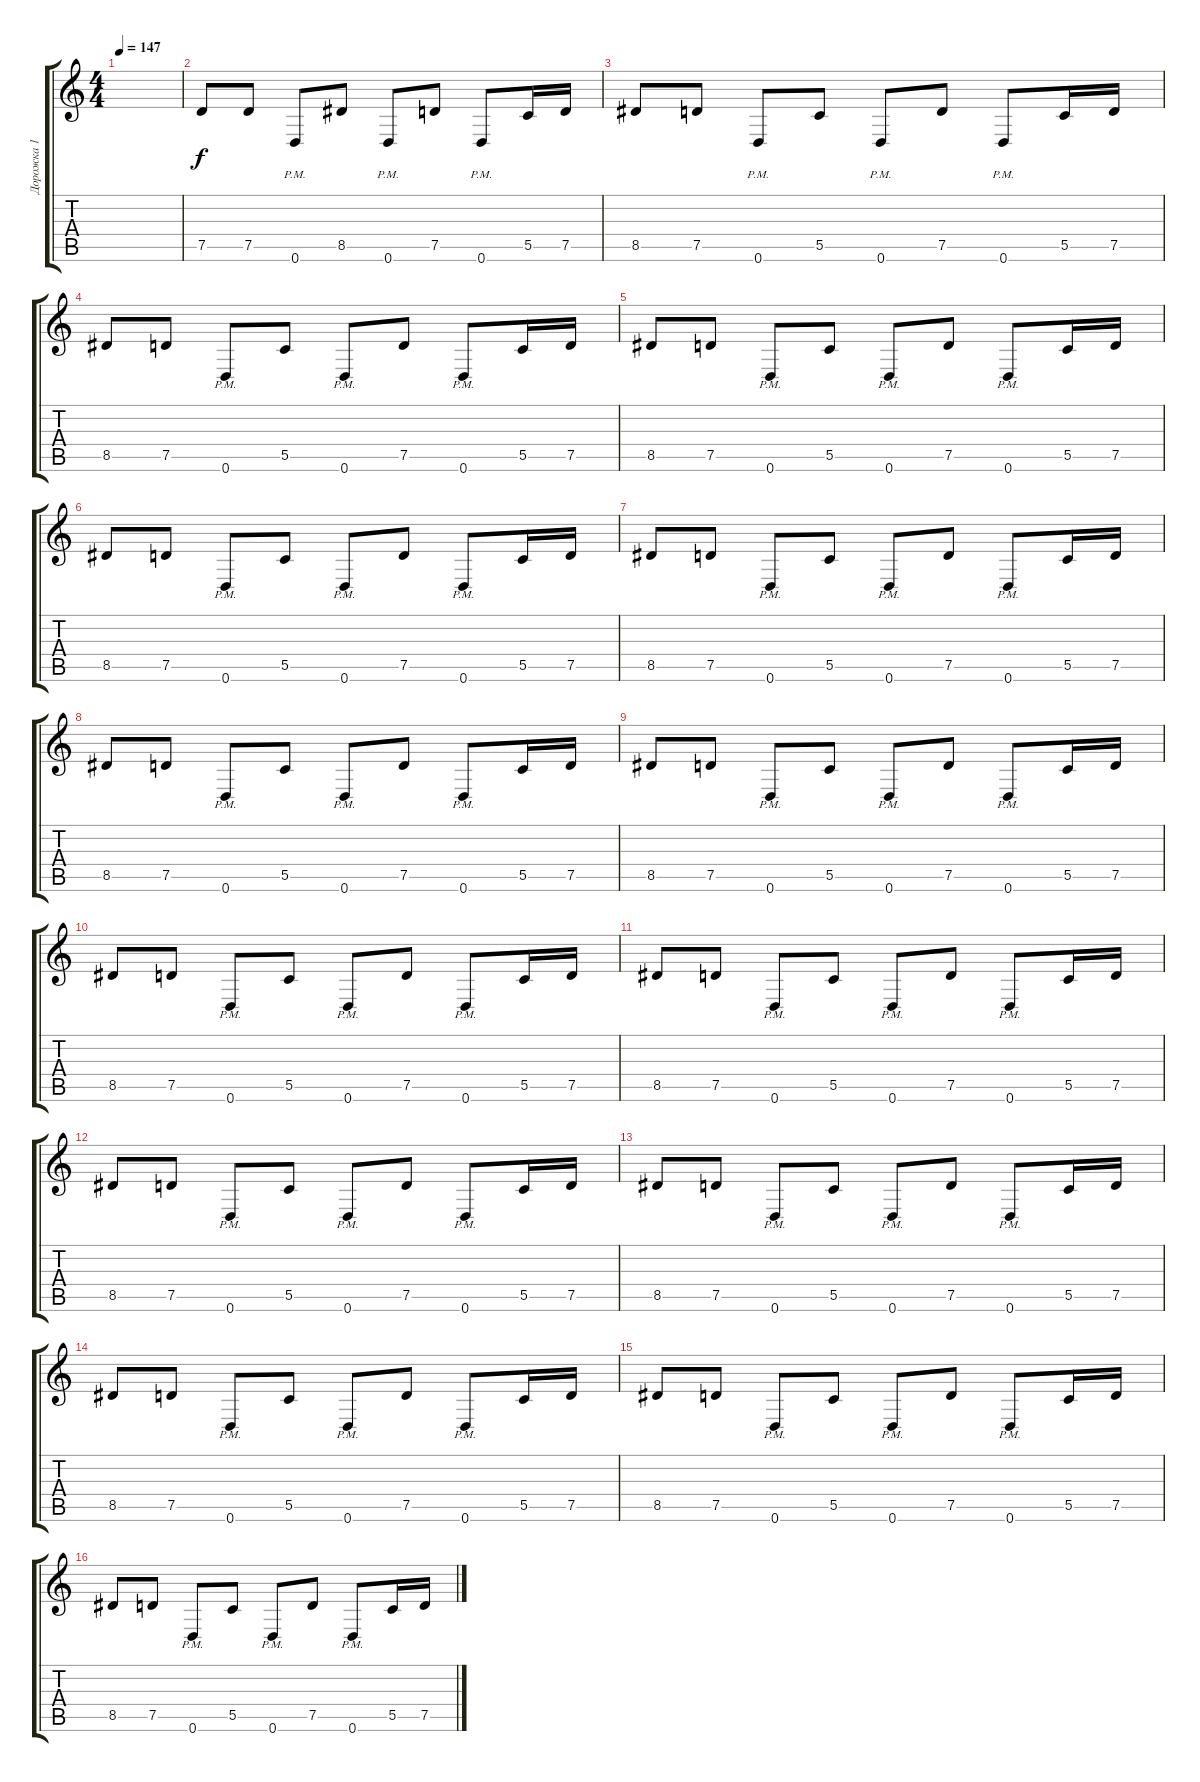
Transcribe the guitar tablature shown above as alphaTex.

\track ("Дорожка 1" "Дорожка 1") {instrument distortionguitar}
\staff {score tabs}
\tuning (D4 A3 F3 C3 G2 D2) {hide}
\ts (4 4)
\tempo 147
\clef g2
\ks c
|
7.5.8 7.5.8 0.6{pm}.8 8.5.8 0.6{pm}.8 7.5.8 0.6{pm}.8 5.5.16 7.5.16 |
8.5.8 7.5.8 0.6{pm}.8 5.5.8 0.6{pm}.8 7.5.8 0.6{pm}.8 5.5.16 7.5.16 |
8.5.8 7.5.8 0.6{pm}.8 5.5.8 0.6{pm}.8 7.5.8 0.6{pm}.8 5.5.16 7.5.16 |
8.5.8 7.5.8 0.6{pm}.8 5.5.8 0.6{pm}.8 7.5.8 0.6{pm}.8 5.5.16 7.5.16 |
8.5.8 7.5.8 0.6{pm}.8 5.5.8 0.6{pm}.8 7.5.8 0.6{pm}.8 5.5.16 7.5.16 |
8.5.8 7.5.8 0.6{pm}.8 5.5.8 0.6{pm}.8 7.5.8 0.6{pm}.8 5.5.16 7.5.16 |
8.5.8 7.5.8 0.6{pm}.8 5.5.8 0.6{pm}.8 7.5.8 0.6{pm}.8 5.5.16 7.5.16 |
8.5.8 7.5.8 0.6{pm}.8 5.5.8 0.6{pm}.8 7.5.8 0.6{pm}.8 5.5.16 7.5.16 |
8.5.8 7.5.8 0.6{pm}.8 5.5.8 0.6{pm}.8 7.5.8 0.6{pm}.8 5.5.16 7.5.16 |
8.5.8 7.5.8 0.6{pm}.8 5.5.8 0.6{pm}.8 7.5.8 0.6{pm}.8 5.5.16 7.5.16 |
8.5.8 7.5.8 0.6{pm}.8 5.5.8 0.6{pm}.8 7.5.8 0.6{pm}.8 5.5.16 7.5.16 |
8.5.8 7.5.8 0.6{pm}.8 5.5.8 0.6{pm}.8 7.5.8 0.6{pm}.8 5.5.16 7.5.16 |
8.5.8 7.5.8 0.6{pm}.8 5.5.8 0.6{pm}.8 7.5.8 0.6{pm}.8 5.5.16 7.5.16 |
8.5.8 7.5.8 0.6{pm}.8 5.5.8 0.6{pm}.8 7.5.8 0.6{pm}.8 5.5.16 7.5.16 |
8.5.8 7.5.8 0.6{pm}.8 5.5.8 0.6{pm}.8 7.5.8 0.6{pm}.8 5.5.16 7.5.16
